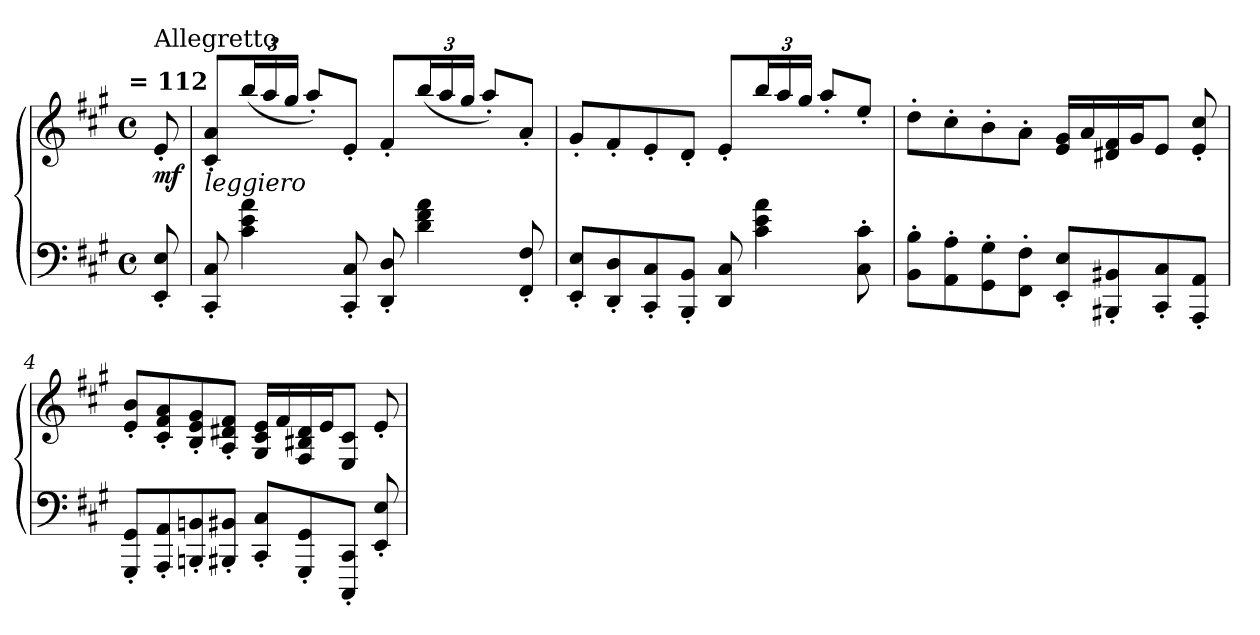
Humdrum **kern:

**kern	**kern	**dynam
*part1	*part1	*part1
*staff2	*staff1	*staff1/2
*clefF4	*clefG2	*
*k[f#c#g#]	*k[f#c#g#]	*
!!LO:TX:omd:t= = 112
*M4/4	*M4/4	*
*met(c)	*met(c)	*
*MM112	*MM112	*
=	=	=
!	!LO:TX:a:t=Allegretto	!
!	!	!LO:DY:b
8EE'/ 8E'/	8e'/	mf
=1	=1	=1
!	!LO:TX:b:i:t=leggiero	!
8CC#'/ 8C#'/	8c#'/ 8a'/L	.
*	*Xbrackettup	*
4c#\ 4e\ 4a\	(>24bb/L	.
.	24aa/	.
.	24gg#/JJ	.
.	8aa'/L)	.
8CC#'/ 8C#'/	8e'/J	.
8DD'/ 8D'/	8f#'/L	.
4d\ 4f#\ 4a\	(>24bb/L	.
.	24aa/	.
.	24gg#/JJ	.
.	8aa'/L)	.
8FF#'/ 8F#'/	8a'/J	.
=2	=2	=2
8EE'/ 8E'/L	8g#'/L	.
8DD'/ 8D'/	8f#'/	.
8CC#'/ 8C#'/	8e'/	.
8BBB'/ 8BB'/J	8d'/J	.
8DD/ 8C#/	8e'/L	.
4c#\ 4e\ 4a\	24bb/L	.
.	24aa/	.
.	24gg#/JJ	.
.	8aa'/L	.
8C#'\ 8c#'\	8ee'/J	.
!!LO:LB:g=z
=3	=3	=3
8BB'\ 8B'\L	8dd'\L	.
8AA'\ 8A'\	8cc#'\	.
8GG#'\ 8G#'\	8b'\	.
8FF#'\ 8F#'\J	8a'\J	.
8EE'/ 8E'/L	16e/ 16g#/LL	.
.	16a/	.
8BBB#X'/ 8BB#X'/	16d#X/ 16f#/	.
.	16g#/J	.
8CC#'/ 8C#'/	8e/J	.
8AAA'/ 8AA'/J	8e'/ 8cc#'/	.
=4	=4	=4
8GGG#'/ 8GG#'/L	8e'/ 8b'/L	.
8AAA'/ 8AA'/	8c#'/ 8f#'/ 8a'/	.
8BBBn'/ 8BBn'/	8B'/ 8e'/ 8g#'/	.
8BBB#X'/ 8BB#X'/J	8A'/ 8d#X'/ 8f#'/J	.
8CC#'/ 8C#'/L	16G#/ 16c#/ 16e/LL	.
.	16f#/	.
8GGG#'/ 8GG#'/	16F#/ 16B#X/ 16d#/	.
.	16e/J	.
8CCC#'/ 8CC#'/J	8E/ 8c#/J	.
8EE'/ 8E'/	8e'/	.
=	=	=
*-	*-	*-
